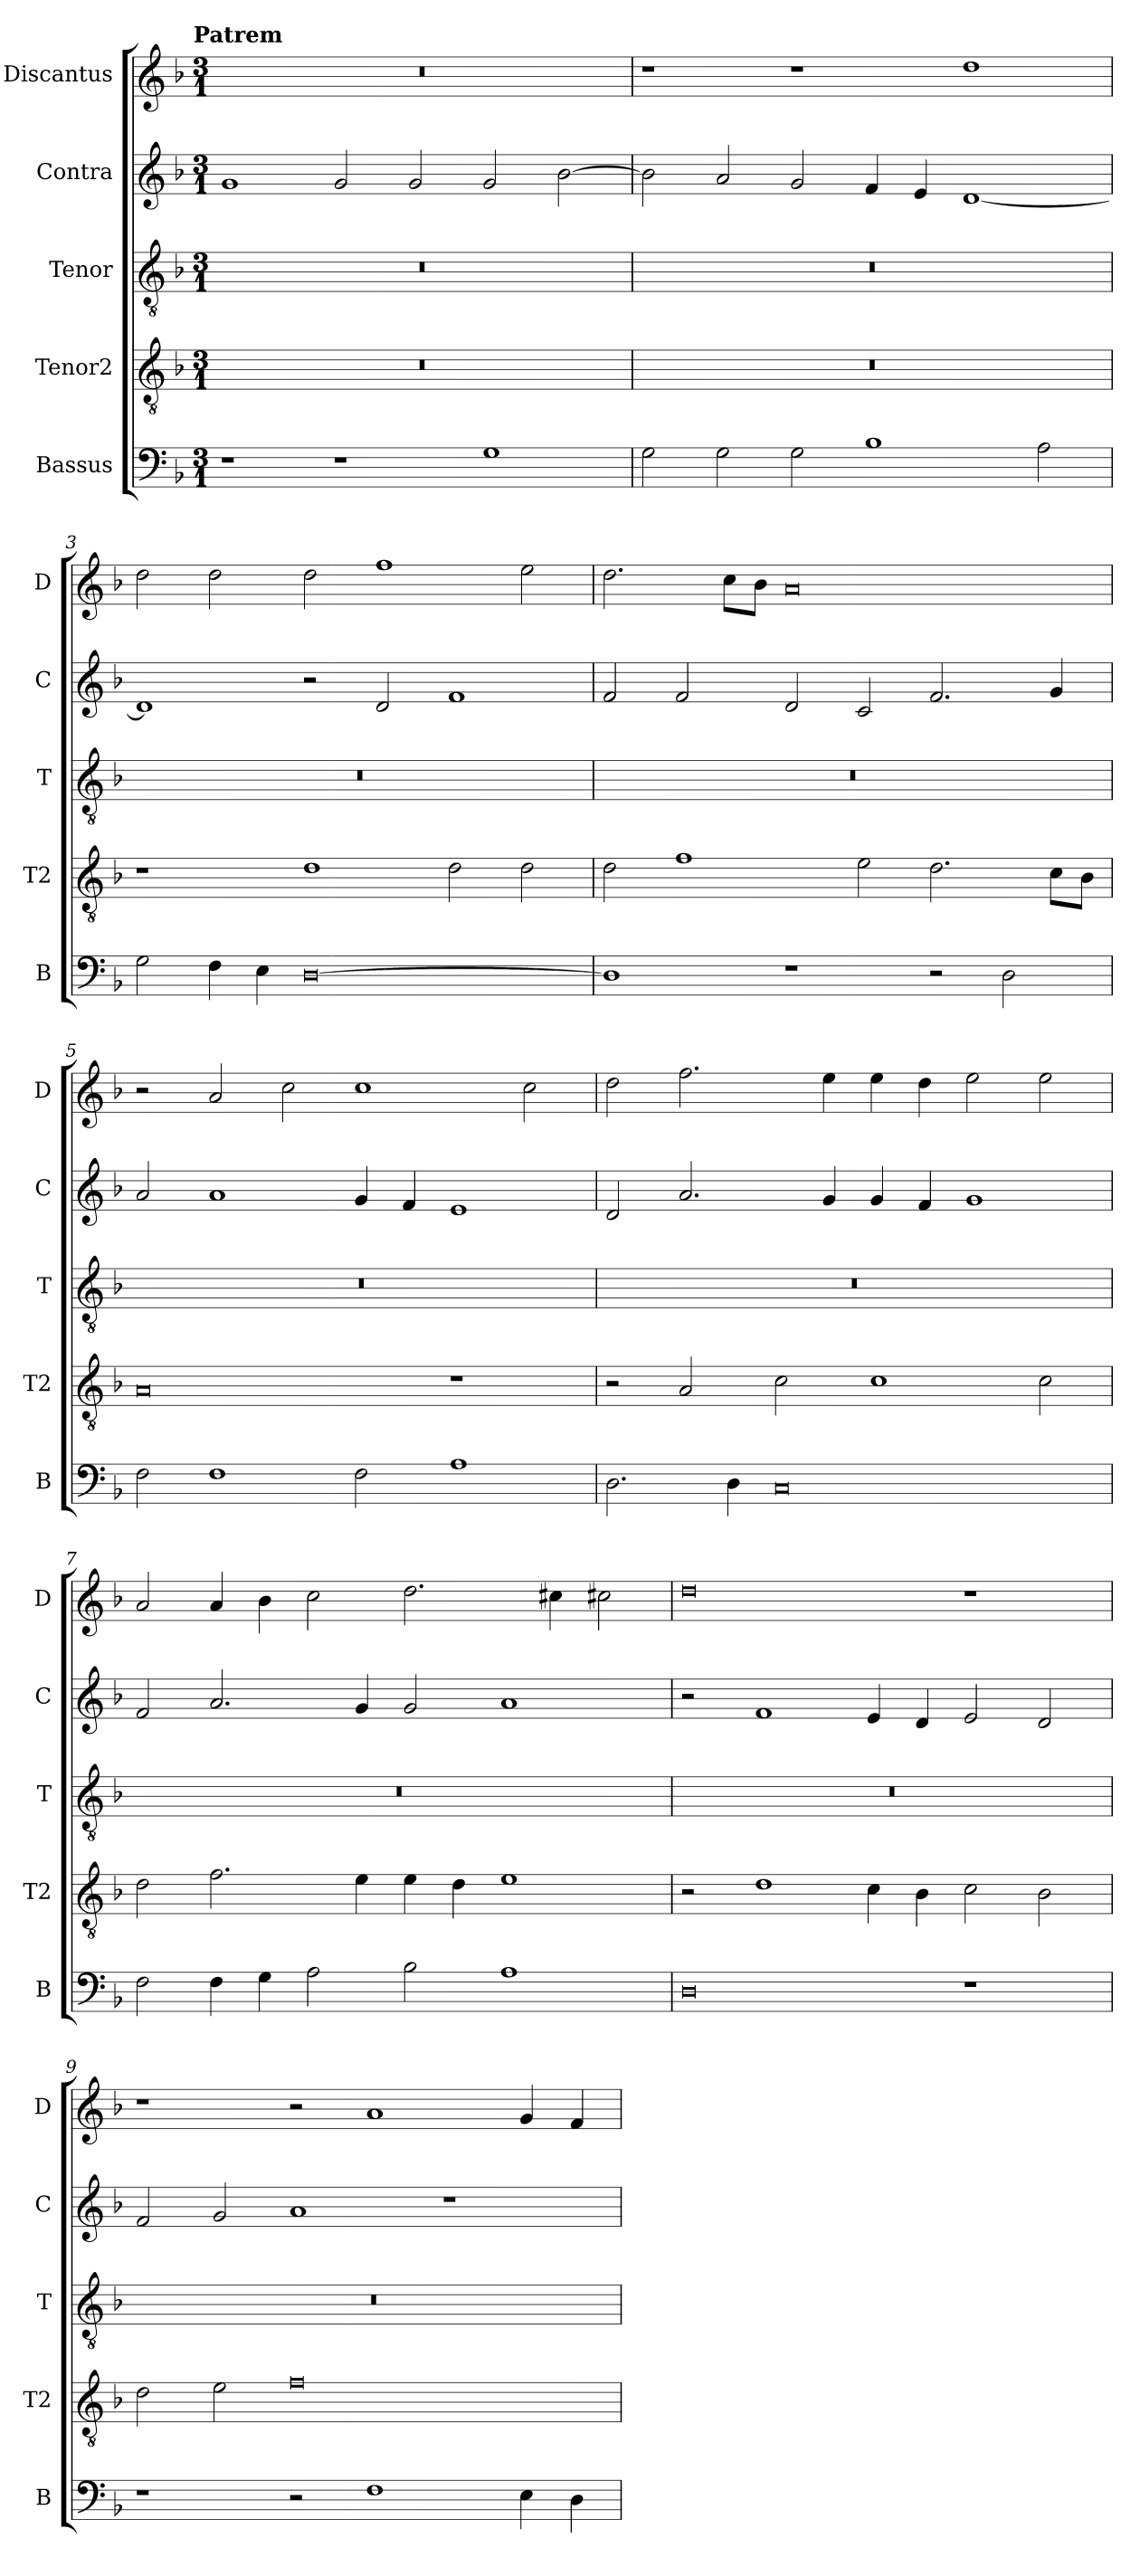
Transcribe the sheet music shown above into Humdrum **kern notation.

**kern	**kern	**kern	**kern	**kern
*part5	*part4	*part3	*part2	*part1
*staff5	*staff4	*staff3	*staff2	*staff1
*I"Bassus	*I"Tenor2	*I"Tenor	*I"Contra	*I"Discantus
*I'B	*I'T2	*I'T	*I'C	*I'D
*clefF4	*clefGv2	*clefGv2	*clefG2	*clefG2
*k[b-]	*k[b-]	*k[b-]	*k[b-]	*k[b-]
!!LO:TX:omd:t=Patrem
*M3/1	*M3/1	*M3/1	*M3/1	*M3/1
=1	=1	=1	=1	=1
1r	0.r	0.r	1g	0.r
1r	.	.	2g/	.
.	.	.	2g/	.
1G	.	.	2g/	.
.	.	.	[2b-\	.
=2	=2	=2	=2	=2
2G\	0.r	0.r	2b-\]	1r
2G\	.	.	2a/	.
2G\	.	.	2g/	1r
1B-	.	.	4f/	.
.	.	.	4e/	.
.	.	.	[1d	1dd
2A\	.	.	.	.
=3	=3	=3	=3	=3
2G\	1r	0.r	1d]	2dd\
4F\	.	.	.	2dd\
4E\	.	.	.	.
[0D	1d	.	2r	2dd\
.	.	.	2d/	1ff
.	2d\	.	1f	.
.	2d\	.	.	2ee\
=4	=4	=4	=4	=4
1D]	2d\	0.r	2f/	2.dd\
.	1f	.	2f/	.
.	.	.	.	8cc\L
.	.	.	.	8b-\J
1r	.	.	2d/	0a
.	2e\	.	2c/	.
2r	2.d\	.	2.f/	.
2D\	.	.	.	.
.	8c\L	.	4g/	.
.	8B-\J	.	.	.
=5	=5	=5	=5	=5
2F\	0A	0.r	2a/	2r
1F	.	.	1a	2a/
.	.	.	.	2cc\
2F\	.	.	4g/	1cc
.	.	.	4f/	.
1A	1r	.	1e	.
.	.	.	.	2cc\
=6	=6	=6	=6	=6
2.D\	2r	0.r	2d/	2dd\
.	2A/	.	2.a/	2.ff\
4D\	.	.	.	.
0C	2c\	.	.	.
.	.	.	4g/	4ee\
.	1c	.	4g/	4ee\
.	.	.	4f/	4dd\
.	.	.	1g	2ee\
.	2c\	.	.	2ee\
=7	=7	=7	=7	=7
2F\	2d\	0.r	2f/	2a/
4F\	2.f\	.	2.a/	4a/
4G\	.	.	.	4b-\
2A\	.	.	.	2cc\
.	4e\	.	4g/	.
2B-\	4e\	.	2g/	2.dd\
.	4d\	.	.	.
1A	1e	.	1a	.
.	.	.	.	4cc#X\
.	.	.	.	2cc#X\
=8	=8	=8	=8	=8
0D	2r	0.r	2r	0dd
.	1d	.	1f	.
.	4c\	.	4e/	.
.	4B-\	.	4d/	.
1r	2c\	.	2e/	1r
.	2B-\	.	2d/	.
=9	=9	=9	=9	=9
1r	2d\	0.r	2f/	1r
.	2e\	.	2g/	.
2r	0f	.	1a	2r
1F	.	.	.	1a
.	.	.	1r	.
4E\	.	.	.	4g/
4D\	.	.	.	4f/
=	=	=	=	=
*-	*-	*-	*-	*-
